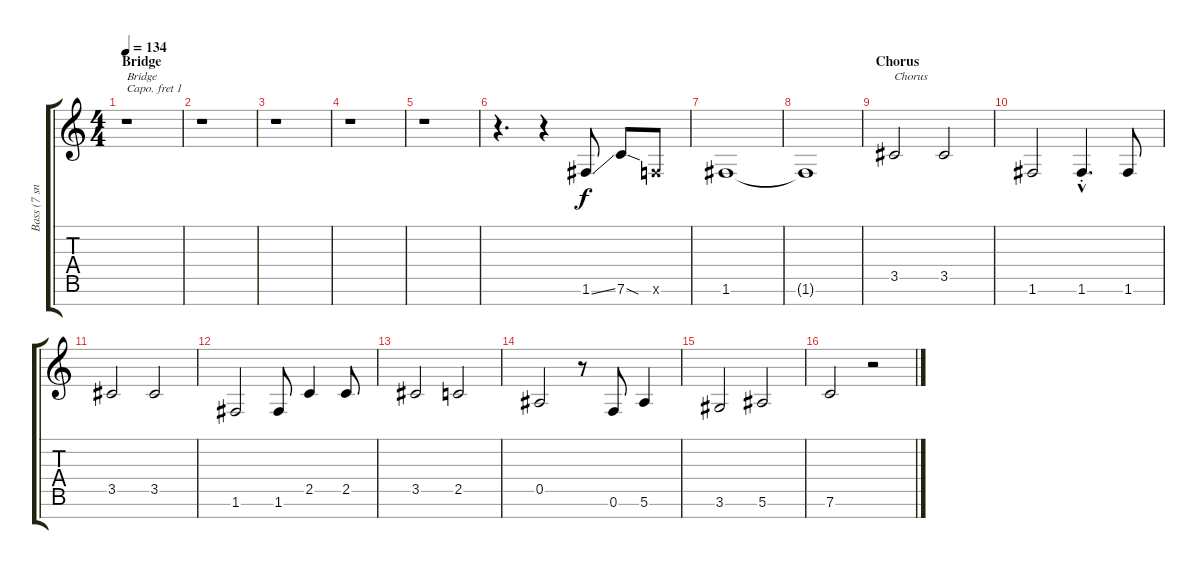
\track ("Bass (7 snaren)" "Bass (7 sn") {instrument acousticbass}
\staff {score tabs}
\capo 1
\tuning (E4 B3 G3 D3 A2 E2 B1) {hide}
\ts (4 4)
\section ("" "Bridge")
\tempo 134
\clef g2
\ks c
r.1{txt "Bridge" dy f} |
r.1 |
r.1 |
r.1 |
r.1 |
r.4{d} r.4 1.6{ss}.8 7.6{sod}.8 0.6{x}.8 |
1.6.1 |
1.6{t}.1 |
\section ("" "Chorus")
3.5.2{txt "Chorus"} 3.5.2 |
1.6.2 1.6{hac st}.4{d} 1.6.8 |
3.5.2 3.5.2 |
1.6.2 1.6.8 2.5.4 2.5.8 |
3.5.2 2.5.2 |
0.5.2 r.8 0.6.8 5.6.4 |
3.6.2 5.6.2 |
7.6.2 r.2
